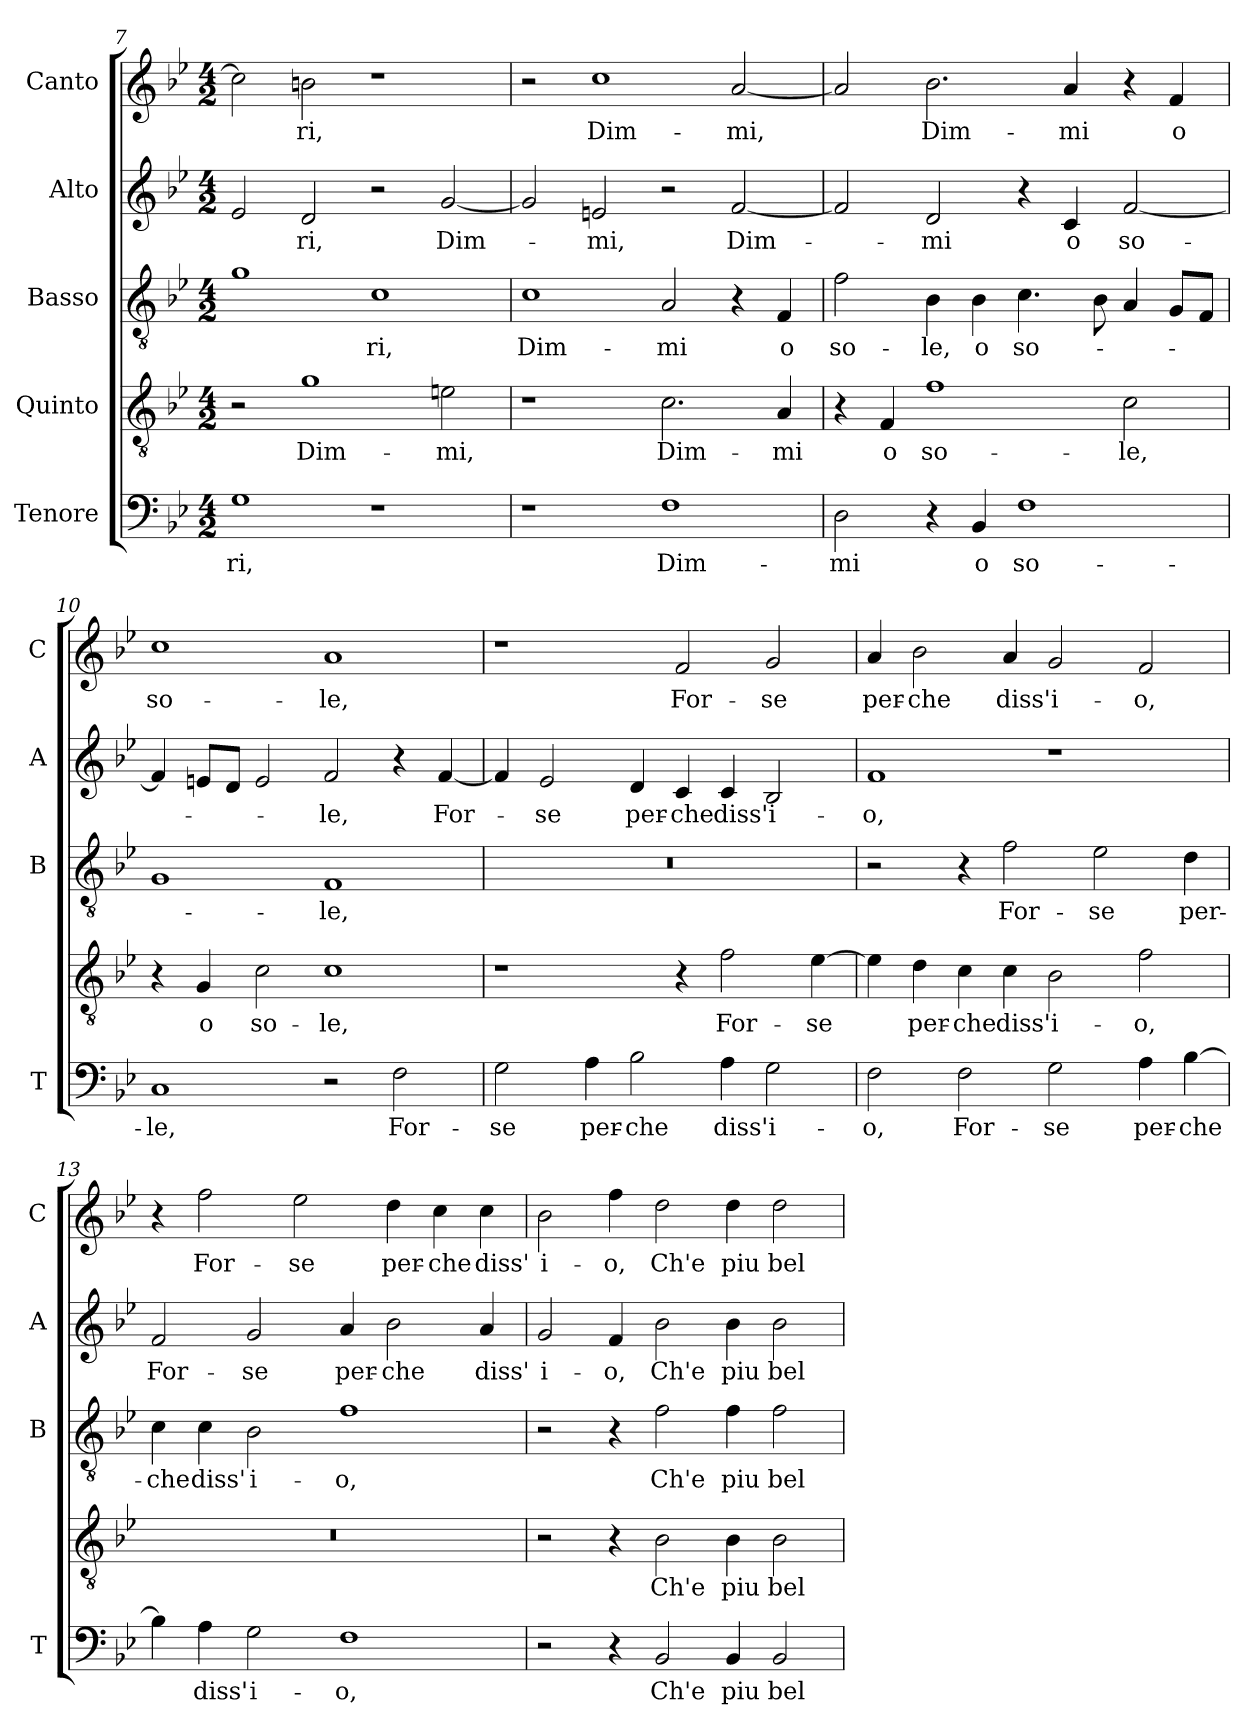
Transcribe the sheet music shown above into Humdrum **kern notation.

**kern	**text	**kern	**text	**kern	**text	**kern	**text	**kern	**text
*part5	*part5	*part4	*part4	*part3	*part3	*part2	*part2	*part1	*part1
*staff5	*staff5	*staff4	*staff4	*staff3	*staff3	*staff2	*staff2	*staff1	*staff1
*I"Tenore	*	*I"Quinto	*	*I"Basso	*	*I"Alto	*	*I"Canto	*
*I'T	*	*	*	*I'B	*	*I'A	*	*I'C	*
*clefF4	*	*clefGv2	*	*clefGv2	*	*clefG2	*	*clefG2	*
*k[b-e-]	*	*k[b-e-]	*	*k[b-e-]	*	*k[b-e-]	*	*k[b-e-]	*
*M4/2	*	*M4/2	*	*M4/2	*	*M4/2	*	*M4/2	*
=7	=7	=7	=7	=7	=7	=7	=7	=7	=7
!	!LO:LY:b	!	!	!	!	!	!	!	!
1G	-ri,	2r	.	1g	.	2e-/	.	2cc\]	.
!	!	!	!LO:LY:b	!	!	!	!LO:LY:b	!	!LO:LY:b
.	.	1g	Dim-	.	.	2d/	-ri,	2bn\	-ri,
!	!	!	!	!	!LO:LY:b	!	!	!	!
1r	.	.	.	1c	-ri,	2r	.	1r	.
!	!	!	!LO:LY:b	!	!	!	!LO:LY:b	!	!
.	.	2en\	-mi,	.	.	[2g/	Dim-	.	.
!!LO:LB:g=z
=8	=8	=8	=8	=8	=8	=8	=8	=8	=8
!	!	!	!	!	!LO:LY:b	!	!	!	!
1r	.	1r	.	1c	Dim-	2g/]	.	2r	.
!	!	!	!	!	!	!	!LO:LY:b	!	!LO:LY:b
.	.	.	.	.	.	2en/	-mi,	1cc	Dim-
!	!LO:LY:b	!	!LO:LY:b	!	!LO:LY:b	!	!	!	!
1F	Dim-	2.c\	Dim-	2A/	-mi	2r	.	.	.
!	!	!	!	!	!	!	!LO:LY:b	!	!LO:LY:b
.	.	.	.	4r	.	[2f/	Dim-	[2a/	-mi,
!	!	!	!LO:LY:b	!	!LO:LY:b	!	!	!	!
.	.	4A/	-mi	4F/	o	.	.	.	.
=9	=9	=9	=9	=9	=9	=9	=9	=9	=9
!	!LO:LY:b	!	!	!	!LO:LY:b	!	!	!	!
2D\	-mi	4r	.	2f\	so-	2f/]	.	2a/]	.
!	!	!	!LO:LY:b	!	!	!	!	!	!
.	.	4F/	o	.	.	.	.	.	.
!	!	!	!LO:LY:b	!	!LO:LY:b	!	!LO:LY:b	!	!LO:LY:b
4r	.	1f	so-	4B-\	-le,	2d/	-mi	2.b-\	Dim-
!	!LO:LY:b	!	!	!	!LO:LY:b	!	!	!	!
4BB-/	o	.	.	4B-\	o	.	.	.	.
!	!LO:LY:b	!	!	!	!LO:LY:b	!	!	!	!
1F	so-	.	.	4.c\	so-	4r	.	.	.
!	!	!	!	!	!	!	!LO:LY:b	!	!LO:LY:b
.	.	.	.	.	.	4c/	o	4a/	-mi
.	.	.	.	8B-\	.	.	.	.	.
!	!	!	!LO:LY:b	!	!	!	!LO:LY:b	!	!
.	.	2c\	-le,	4A/	.	[2f/	so-	4r	.
!	!	!	!	!	!	!	!	!	!LO:LY:b
.	.	.	.	8GL	.	.	.	4f/	o
.	.	.	.	8FJ	.	.	.	.	.
=10	=10	=10	=10	=10	=10	=10	=10	=10	=10
!	!LO:LY:b	!	!	!	!	!	!	!	!LO:LY:b
1C	-le,	4r	.	1G	.	4f/]	.	1cc	so-
!	!	!	!LO:LY:b	!	!	!	!	!	!
.	.	4G/	o	.	.	8enL	.	.	.
.	.	.	.	.	.	8dJ	.	.	.
!	!	!	!LO:LY:b	!	!	!	!	!	!
.	.	2c\	so-	.	.	2e/	.	.	.
!	!	!	!LO:LY:b	!	!LO:LY:b	!	!LO:LY:b	!	!LO:LY:b
2r	.	1c	-le,	1F	-le,	2f/	-le,	1a	-le,
!	!LO:LY:b	!	!	!	!	!	!	!	!
2F\	For-	.	.	.	.	4r	.	.	.
!	!	!	!	!	!	!	!LO:LY:b	!	!
.	.	.	.	.	.	[4f/	For-	.	.
=11	=11	=11	=11	=11	=11	=11	=11	=11	=11
!	!LO:LY:b	!	!	!	!	!	!	!	!
2G\	-se	1r	.	0r	.	4f/]	.	1r	.
!	!	!	!	!	!	!	!LO:LY:b	!	!
.	.	.	.	.	.	2e-/	-se	.	.
!	!LO:LY:b	!	!	!	!	!	!	!	!
4A\	per-	.	.	.	.	.	.	.	.
!	!LO:LY:b	!	!	!	!	!	!LO:LY:b	!	!
2B-\	-che	.	.	.	.	4d/	per-	.	.
!	!	!	!	!	!	!	!LO:LY:b	!	!LO:LY:b
.	.	4r	.	.	.	4c/	-che	2f/	For-
!	!LO:LY:b	!	!LO:LY:b	!	!	!	!LO:LY:b	!	!
4A\	diss'	2f\	For-	.	.	4c/	diss'	.	.
!	!LO:LY:b	!	!	!	!	!	!LO:LY:b	!	!LO:LY:b
2G\	i-	.	.	.	.	2B-/	i-	2g/	-se
!	!	!	!LO:LY:b	!	!	!	!	!	!
.	.	[4e-\	-se	.	.	.	.	.	.
!!LO:PB:g=z
=12	=12	=12	=12	=12	=12	=12	=12	=12	=12
!	!LO:LY:b	!	!	!	!	!	!LO:LY:b	!	!LO:LY:b
2F\	-o,	4e-\]	.	2r	.	1f	-o,	4a/	per-
!	!	!	!LO:LY:b	!	!	!	!	!	!LO:LY:b
.	.	4d\	per-	.	.	.	.	2b-\	-che
!	!LO:LY:b	!	!LO:LY:b	!	!	!	!	!	!
2F\	For-	4c\	-che	4r	.	.	.	.	.
!	!	!	!LO:LY:b	!	!LO:LY:b	!	!	!	!LO:LY:b
.	.	4c\	diss'	2f\	For-	.	.	4a/	diss'
!	!LO:LY:b	!	!LO:LY:b	!	!	!	!	!	!LO:LY:b
2G\	-se	2B-\	i-	.	.	1r	.	2g/	i-
!	!	!	!	!	!LO:LY:b	!	!	!	!
.	.	.	.	2e-\	-se	.	.	.	.
!	!LO:LY:b	!	!LO:LY:b	!	!	!	!	!	!LO:LY:b
4A\	per-	2f\	-o,	.	.	.	.	2f/	-o,
!	!LO:LY:b	!	!	!	!LO:LY:b	!	!	!	!
[4B-\	-che	.	.	4d\	per-	.	.	.	.
=13	=13	=13	=13	=13	=13	=13	=13	=13	=13
!	!	!	!	!	!LO:LY:b	!	!LO:LY:b	!	!
4B-\]	.	0r	.	4c\	-che	2f/	For-	4r	.
!	!LO:LY:b	!	!	!	!LO:LY:b	!	!	!	!LO:LY:b
4A\	diss'	.	.	4c\	diss'	.	.	2ff\	For-
!	!LO:LY:b	!	!	!	!LO:LY:b	!	!LO:LY:b	!	!
2G\	i-	.	.	2B-\	i-	2g/	-se	.	.
!	!	!	!	!	!	!	!	!	!LO:LY:b
.	.	.	.	.	.	.	.	2ee-\	-se
!	!LO:LY:b	!	!	!	!LO:LY:b	!	!LO:LY:b	!	!
1F	-o,	.	.	1f	-o,	4a/	per-	.	.
!	!	!	!	!	!	!	!LO:LY:b	!	!LO:LY:b
.	.	.	.	.	.	2b-\	-che	4dd\	per-
!	!	!	!	!	!	!	!	!	!LO:LY:b
.	.	.	.	.	.	.	.	4cc\	-che
!	!	!	!	!	!	!	!LO:LY:b	!	!LO:LY:b
.	.	.	.	.	.	4a/	diss'	4cc\	diss'
=14	=14	=14	=14	=14	=14	=14	=14	=14	=14
!	!	!	!	!	!	!	!LO:LY:b	!	!LO:LY:b
2r	.	2r	.	2r	.	2g/	i-	2b-\	i-
!	!	!	!	!	!	!	!LO:LY:b	!	!LO:LY:b
4r	.	4r	.	4r	.	4f/	-o,	4ff\	-o,
!	!LO:LY:b	!	!LO:LY:b	!	!LO:LY:b	!	!LO:LY:b	!	!LO:LY:b
2BB-/	Ch'e	2B-\	Ch'e	2f\	Ch'e	2b-\	Ch'e	2dd\	Ch'e
!	!LO:LY:b	!	!LO:LY:b	!	!LO:LY:b	!	!LO:LY:b	!	!LO:LY:b
4BB-/	piu	4B-\	piu	4f\	piu	4b-\	piu	4dd\	piu
!	!LO:LY:b	!	!LO:LY:b	!	!LO:LY:b	!	!LO:LY:b	!	!LO:LY:b
2BB-/	bel-	2B-\	bel-	2f\	bel-	2b-\	bel-	2dd\	bel-
=	=	=	=	=	=	=	=	=	=
*-	*-	*-	*-	*-	*-	*-	*-	*-	*-
